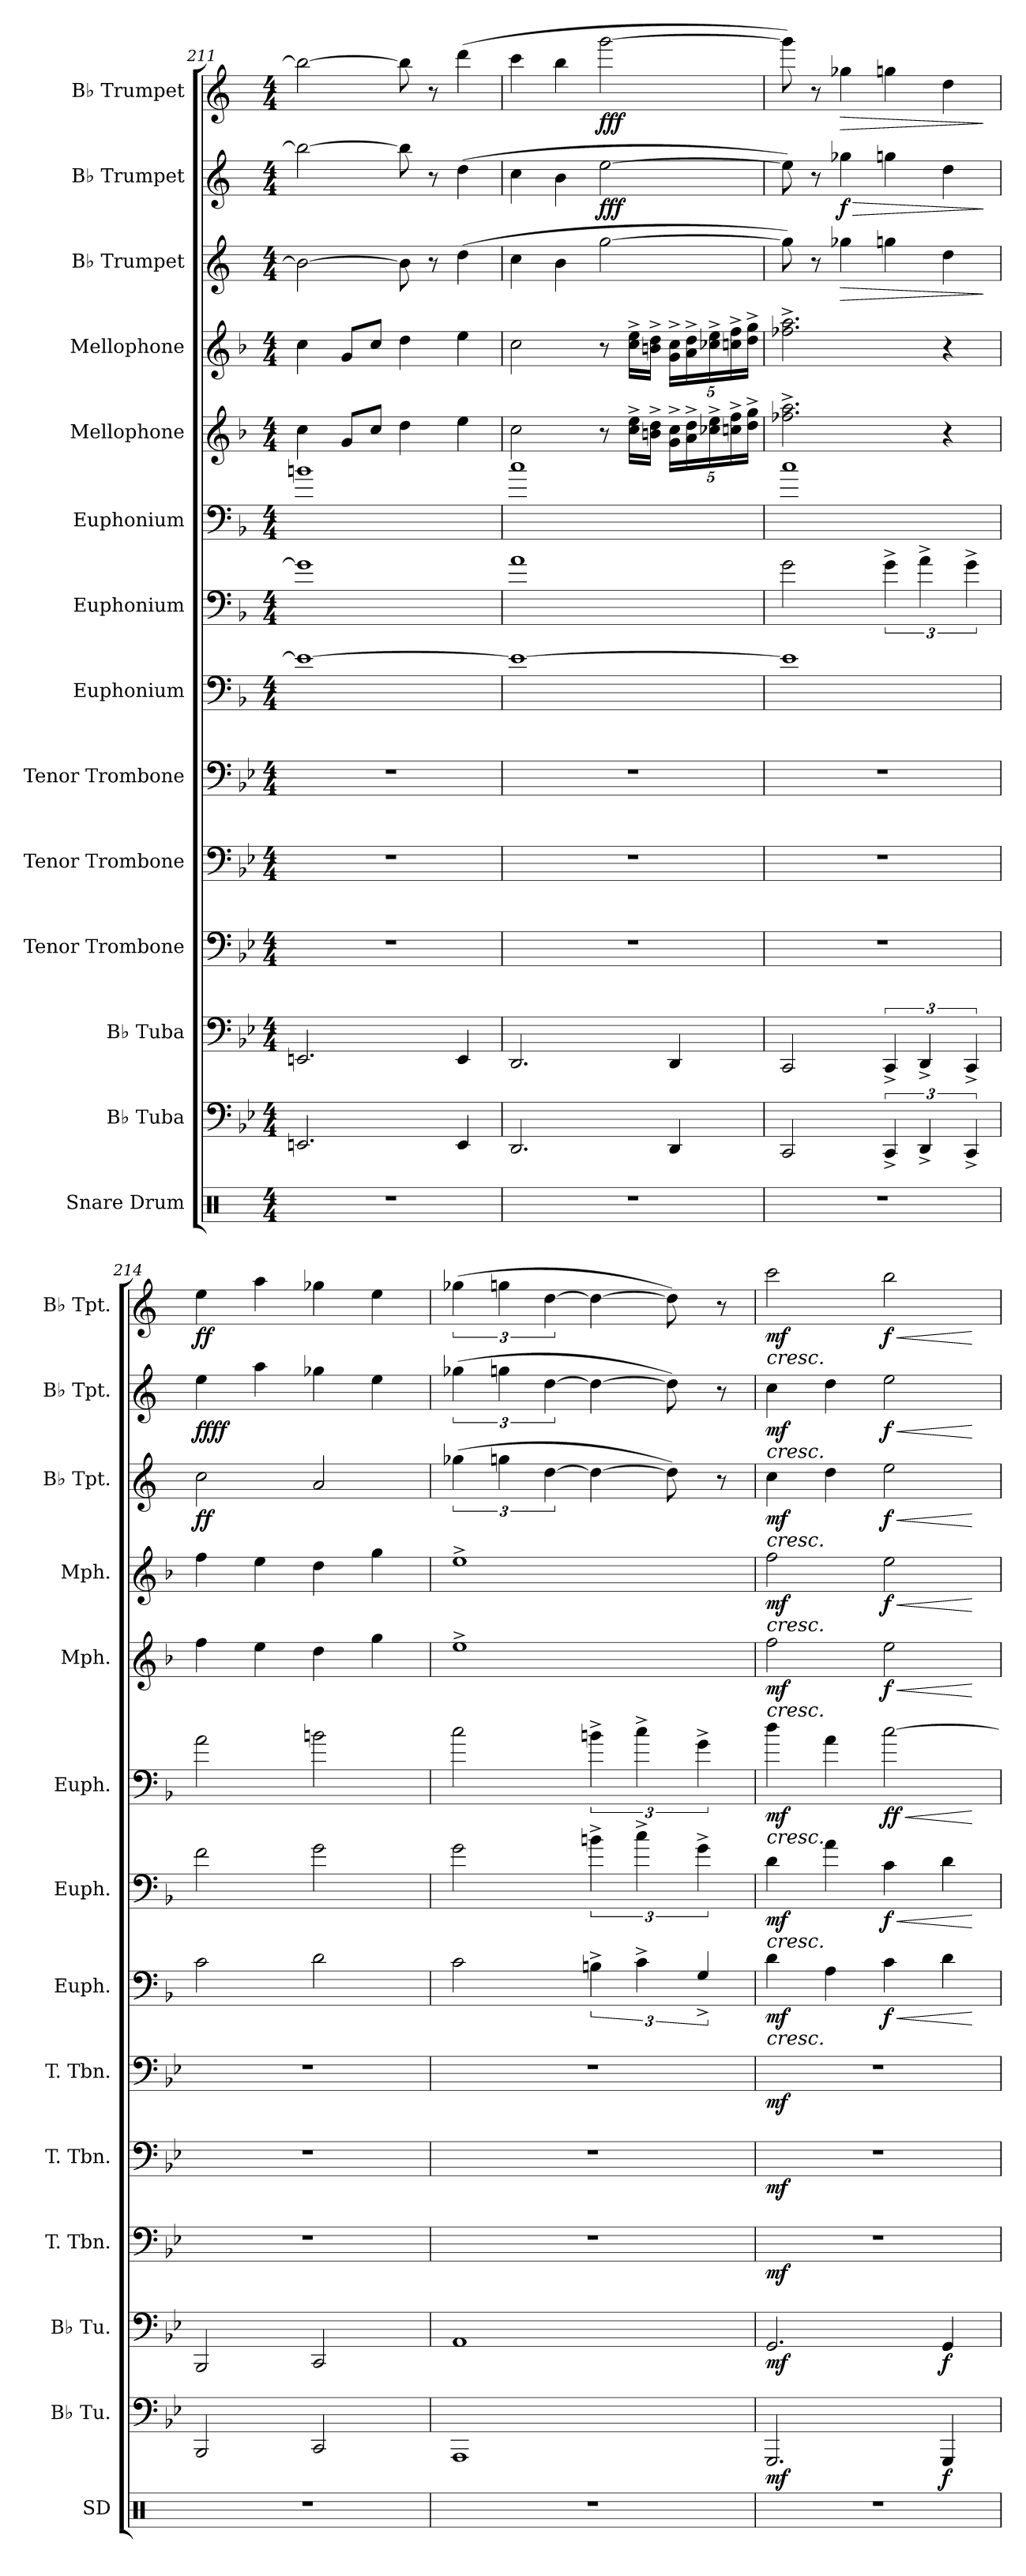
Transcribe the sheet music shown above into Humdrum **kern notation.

**kern	**kern	**dynam	**kern	**dynam	**kern	**dynam	**kern	**dynam	**kern	**dynam	**kern	**dynam	**kern	**dynam	**kern	**dynam	**kern	**dynam	**kern	**dynam	**kern	**dynam	**kern	**dynam	**kern	**dynam
*part14	*part13	*part13	*part12	*part12	*part11	*part11	*part10	*part10	*part9	*part9	*part8	*part8	*part7	*part7	*part6	*part6	*part5	*part5	*part4	*part4	*part3	*part3	*part2	*part2	*part1	*part1
*staff14	*staff13	*staff13	*staff12	*staff12	*staff11	*staff11	*staff10	*staff10	*staff9	*staff9	*staff8	*staff8	*staff7	*staff7	*staff6	*staff6	*staff5	*staff5	*staff4	*staff4	*staff3	*staff3	*staff2	*staff2	*staff1	*staff1
*I"Snare Drum	*I"B♭ Tuba	*	*I"B♭ Tuba	*	*I"Tenor Trombone	*	*I"Tenor Trombone	*	*I"Tenor Trombone	*	*I"Euphonium	*	*I"Euphonium	*	*I"Euphonium	*	*I"Mellophone	*	*I"Mellophone	*	*I"B♭ Trumpet	*	*I"B♭ Trumpet	*	*I"B♭ Trumpet	*
*I'SD	*I'B♭ Tu.	*	*I'B♭ Tu.	*	*I'T. Tbn.	*	*I'T. Tbn.	*	*I'T. Tbn.	*	*I'Euph.	*	*I'Euph.	*	*I'Euph.	*	*I'Mph.	*	*I'Mph.	*	*I'B♭ Tpt.	*	*I'B♭ Tpt.	*	*I'B♭ Tpt.	*
*clefX	*clefF4	*	*clefF4	*	*clefF4	*	*clefF4	*	*clefF4	*	*clefF4	*	*clefF4	*	*clefF4	*	*clefG2	*	*clefG2	*	*clefG2	*	*clefG2	*	*clefG2	*
*	*	*	*	*	*	*	*	*	*	*	*ITrd4c7	*	*ITrd4c7	*	*ITrd4c7	*	*ITrd4c7	*	*ITrd4c7	*	*ITrd1c2	*	*ITrd1c2	*	*ITrd1c2	*
*k[]	*k[b-e-]	*	*k[b-e-]	*	*k[b-e-]	*	*k[b-e-]	*	*k[b-e-]	*	*k[b-e-]	*	*k[b-e-]	*	*k[b-e-]	*	*k[b-e-]	*	*k[b-e-]	*	*k[b-e-]	*	*k[b-e-]	*	*k[b-e-]	*
*M4/4	*M4/4	*	*M4/4	*	*M4/4	*	*M4/4	*	*M4/4	*	*M4/4	*	*M4/4	*	*M4/4	*	*M4/4	*	*M4/4	*	*M4/4	*	*M4/4	*	*M4/4	*
=211	=211	=211	=211	=211	=211	=211	=211	=211	=211	=211	=211	=211	=211	=211	=211	=211	=211	=211	=211	=211	=211	=211	=211	=211	=211	=211
1r	2.EEn/	.	2.EEn/	.	1r	.	1r	.	1r	.	1A_	.	1c]	.	1en	.	4f\	.	4f\	.	2a\_	.	2aa\_	.	2aa\_	.
.	.	.	.	.	.	.	.	.	.	.	.	.	.	.	.	.	8c/L	.	8c/L	.	.	.	.	.	.	.
.	.	.	.	.	.	.	.	.	.	.	.	.	.	.	.	.	8f/J	.	8f/J	.	.	.	.	.	.	.
.	.	.	.	.	.	.	.	.	.	.	.	.	.	.	.	.	4g\	.	4g\	.	8a\]	.	8aa\]	.	8aa\]	.
.	.	.	.	.	.	.	.	.	.	.	.	.	.	.	.	.	.	.	.	.	8r	.	8r	.	8r	.
.	4EE/	.	4EE/	.	.	.	.	.	.	.	.	.	.	.	.	.	4a\	.	4a\	.	(4cc\	.	(4cc\	.	(4ccc\	.
=212	=212	=212	=212	=212	=212	=212	=212	=212	=212	=212	=212	=212	=212	=212	=212	=212	=212	=212	=212	=212	=212	=212	=212	=212	=212	=212
*	*	*	*	*	*	*	*	*	*	*	*	*	*	*	*	*	*	*	*	*	*	*	*	*	*MM80	*
1r	2.DD/	.	2.DD/	.	1r	.	1r	.	1r	.	1A_	.	1d	.	1f	.	2f\	.	2f\	.	4b-\	.	4b-\	.	4bb-\	.
.	.	.	.	.	.	.	.	.	.	.	.	.	.	.	.	.	.	.	.	.	4a\	.	4a\	.	4aa\	.
!	!	!	!	!	!	!	!	!	!	!	!	!	!	!	!	!	!	!	!	!	!	!	!	!LO:DY:b	!	!LO:DY:b
.	.	.	.	.	.	.	.	.	.	.	.	.	.	.	.	.	8r	.	8r	.	[2ff\	.	[2dd\	fff	[2fff\	fff
.	.	.	.	.	.	.	.	.	.	.	.	.	.	.	.	.	16f\^ 16a\^LL	.	16f\^ 16a\^LL	.	.	.	.	.	.	.
.	.	.	.	.	.	.	.	.	.	.	.	.	.	.	.	.	16en\^ 16g\^JJ	.	16en\^ 16g\^JJ	.	.	.	.	.	.	.
*	*	*	*	*	*	*	*	*	*	*	*	*	*	*	*	*	*Xbrackettup	*	*Xbrackettup	*	*	*	*	*	*	*
.	4DD/	.	4DD/	.	.	.	.	.	.	.	.	.	.	.	.	.	20c\^ 20f\^LL	.	20c\^ 20f\^LL	.	.	.	.	.	.	.
.	.	.	.	.	.	.	.	.	.	.	.	.	.	.	.	.	20d\^ 20g\^	.	20d\^ 20g\^	.	.	.	.	.	.	.
.	.	.	.	.	.	.	.	.	.	.	.	.	.	.	.	.	20f-X\^ 20a\^	.	20f-X\^ 20a\^	.	.	.	.	.	.	.
.	.	.	.	.	.	.	.	.	.	.	.	.	.	.	.	.	20fn\^ 20b-\^	.	20fn\^ 20b-\^	.	.	.	.	.	.	.
.	.	.	.	.	.	.	.	.	.	.	.	.	.	.	.	.	20g\^ 20cc\^JJ	.	20g\^ 20cc\^JJ	.	.	.	.	.	.	.
=213	=213	=213	=213	=213	=213	=213	=213	=213	=213	=213	=213	=213	=213	=213	=213	=213	=213	=213	=213	=213	=213	=213	=213	=213	=213	=213
1r	2CC/	.	2CC/	.	1r	.	1r	.	1r	.	1A]	.	2c\	.	1f	.	2.b--X\^ 2.dd\^	.	2.b--X\^ 2.dd\^	.	8ff\])	.	8dd\])	.	8fff\])	.
.	.	.	.	.	.	.	.	.	.	.	.	.	.	.	.	.	.	.	.	.	8r	.	8r	.	8r	.
!	!	!	!	!	!	!	!	!	!	!	!	!	!	!	!	!	!	!	!	!	!	!LO:HP:b	!	!LO:HP:b	!	!LO:HP:b
!	!	!	!	!	!	!	!	!	!	!	!	!	!	!	!	!	!	!	!	!	!	!	!	!LO:DY:n=1:b	!	!
.	.	.	.	.	.	.	.	.	.	.	.	.	.	.	.	.	.	.	.	.	4ff-X\	>	4ff-X\	> f	4ff-X\	>
.	6CC^/	.	6CC^/	.	.	.	.	.	.	.	.	.	6c^\	.	.	.	.	.	.	.	4ffn\	.	4ffn\	.	4ffn\	.
.	6DD^/	.	6DD^/	.	.	.	.	.	.	.	.	.	6d^\	.	.	.	.	.	.	.	.	.	.	.	.	.
.	.	.	.	.	.	.	.	.	.	.	.	.	.	.	.	.	4r	.	4r	.	4cc\	.	4cc\	.	4cc\	.
.	6CC^/	.	6CC^/	.	.	.	.	.	.	.	.	.	6c^\	.	.	.	.	.	.	.	.	.	.	.	.	.
.	.	.	.	.	.	.	.	.	.	.	.	.	.	.	.	.	.	.	.	.	.	]	.	]	.	]
!!LO:PB:g=z
=214	=214	=214	=214	=214	=214	=214	=214	=214	=214	=214	=214	=214	=214	=214	=214	=214	=214	=214	=214	=214	=214	=214	=214	=214	=214	=214
!	!	!	!	!	!	!	!	!	!	!	!	!	!	!	!	!	!	!	!	!	!	!LO:DY:b	!	!LO:DY:b	!	!
!	!	!	!	!	!	!	!	!	!	!	!	!	!	!	!	!	!	!	!	!	!	!	!	!LO:DY:n=1:b	!	!LO:DY:b
1r	2BBB-/	.	2BBB-/	.	1r	.	1r	.	1r	.	2F\	.	2B-\	.	2d\	.	4b-\	.	4b-\	.	2b-\	ff	4dd\	ff ff	4dd\	ff
.	.	.	.	.	.	.	.	.	.	.	.	.	.	.	.	.	4a\	.	4a\	.	.	.	4gg\	.	4gg\	.
.	2CC/	.	2CC/	.	.	.	.	.	.	.	2G\	.	2c\	.	2en\	.	4g\	.	4g\	.	2g/	.	4ff-X\	.	4ff-X\	.
.	.	.	.	.	.	.	.	.	.	.	.	.	.	.	.	.	4cc\	.	4cc\	.	.	.	4dd\	.	4dd\	.
=215	=215	=215	=215	=215	=215	=215	=215	=215	=215	=215	=215	=215	=215	=215	=215	=215	=215	=215	=215	=215	=215	=215	=215	=215	=215	=215
1r	1AAA	.	1AA	.	1r	.	1r	.	1r	.	2F\	.	2c\	.	2f\	.	1a^	.	1a^	.	(6ff-X\	.	(6ff-X\	.	(6ff-X\	.
.	.	.	.	.	.	.	.	.	.	.	.	.	.	.	.	.	.	.	.	.	6ffn\	.	6ffn\	.	6ffn\	.
.	.	.	.	.	.	.	.	.	.	.	.	.	.	.	.	.	.	.	.	.	[6cc\	.	[6cc\	.	[6cc\	.
.	.	.	.	.	.	.	.	.	.	.	6En^\	.	6en^\	.	6en^\	.	.	.	.	.	4cc\_	.	4cc\_	.	4cc\_	.
.	.	.	.	.	.	.	.	.	.	.	6F^\	.	6f^\	.	6f^\	.	.	.	.	.	.	.	.	.	.	.
.	.	.	.	.	.	.	.	.	.	.	.	.	.	.	.	.	.	.	.	.	8cc\])	.	8cc\])	.	8cc\])	.
.	.	.	.	.	.	.	.	.	.	.	6C^/	.	6c^\	.	6c^\	.	.	.	.	.	.	.	.	.	.	.
.	.	.	.	.	.	.	.	.	.	.	.	.	.	.	.	.	.	.	.	.	8r	.	8r	.	8r	.
=216	=216	=216	=216	=216	=216	=216	=216	=216	=216	=216	=216	=216	=216	=216	=216	=216	=216	=216	=216	=216	=216	=216	=216	=216	=216	=216
!	!	!LO:DY:b	!	!LO:DY:b	!	!LO:DY:b	!	!LO:DY:b	!	!LO:DY:b	!	!LO:HP:b	!	!LO:HP:b	!	!LO:HP:b	!	!LO:HP:b	!	!LO:HP:b	!	!LO:HP:b	!	!LO:HP:b	!	!LO:HP:b
!	!	!	!	!	!	!	!	!	!	!	!	!LO:DY:n=1:b	!	!LO:DY:n=1:b	!	!LO:DY:n=1:b	!	!LO:DY:n=1:b	!	!LO:DY:n=1:b	!	!LO:DY:n=1:b	!	!LO:DY:n=1:b	!	!LO:DY:n=1:b
1r	2.GGG/	mf	2.GG/	mf	1r	mf	1r	mf	1r	mf	4G\	< mf	4G\	< mf	4g\	< mf	2b-\	< mf	2b-\	< mf	4b-\	< mf	4b-\	< mf	2bb-\	< mf
.	.	.	.	.	.	.	.	.	.	.	4D\	.	4d\	.	4d\	.	.	.	.	.	4cc\	.	4cc\	.	.	.
!	!	!	!	!	!	!	!	!	!	!	!	!LO:HP:b	!	!LO:HP:b	!	!LO:HP:b	!	!LO:HP:b	!	!LO:HP:b	!	!LO:HP:b	!	!LO:HP:b	!	!LO:HP:b
!	!	!	!	!	!	!	!	!	!	!	!	!LO:DY:n=2:b	!	!LO:DY:n=2:b	!	!LO:DY:n=2:b	!	!	!	!	!	!	!	!	!	!
!	!	!	!	!	!	!	!	!	!	!	!	!	!	!	!	!LO:DY:n=3:b	!	!LO:DY:n=2:b	!	!LO:DY:n=2:b	!	!LO:DY:n=2:b	!	!LO:DY:n=2:b	!	!LO:DY:n=2:b
.	.	.	.	.	.	.	.	.	.	.	4F\	< f	4F\	< f	[2f\	< f f	2a\	< f	2a\	< f	2dd\	< f	2dd\	< f	2aa\	< f
!	!	!LO:DY:b	!	!LO:DY:b	!	!	!	!	!	!	!	!	!	!	!	!	!	!	!	!	!	!	!	!	!	!
.	4GGG/	f	4GG/	f	.	.	.	.	.	.	4G\	.	4G\	.	.	.	.	.	.	.	.	.	.	.	.	.
.	.	.	.	.	.	.	.	.	.	.	.	[ [	.	[ [	.	[ [	.	[ [	.	[ [	.	[ [	.	[ [	.	[ [
=	=	=	=	=	=	=	=	=	=	=	=	=	=	=	=	=	=	=	=	=	=	=	=	=	=	=
*-	*-	*-	*-	*-	*-	*-	*-	*-	*-	*-	*-	*-	*-	*-	*-	*-	*-	*-	*-	*-	*-	*-	*-	*-	*-	*-
